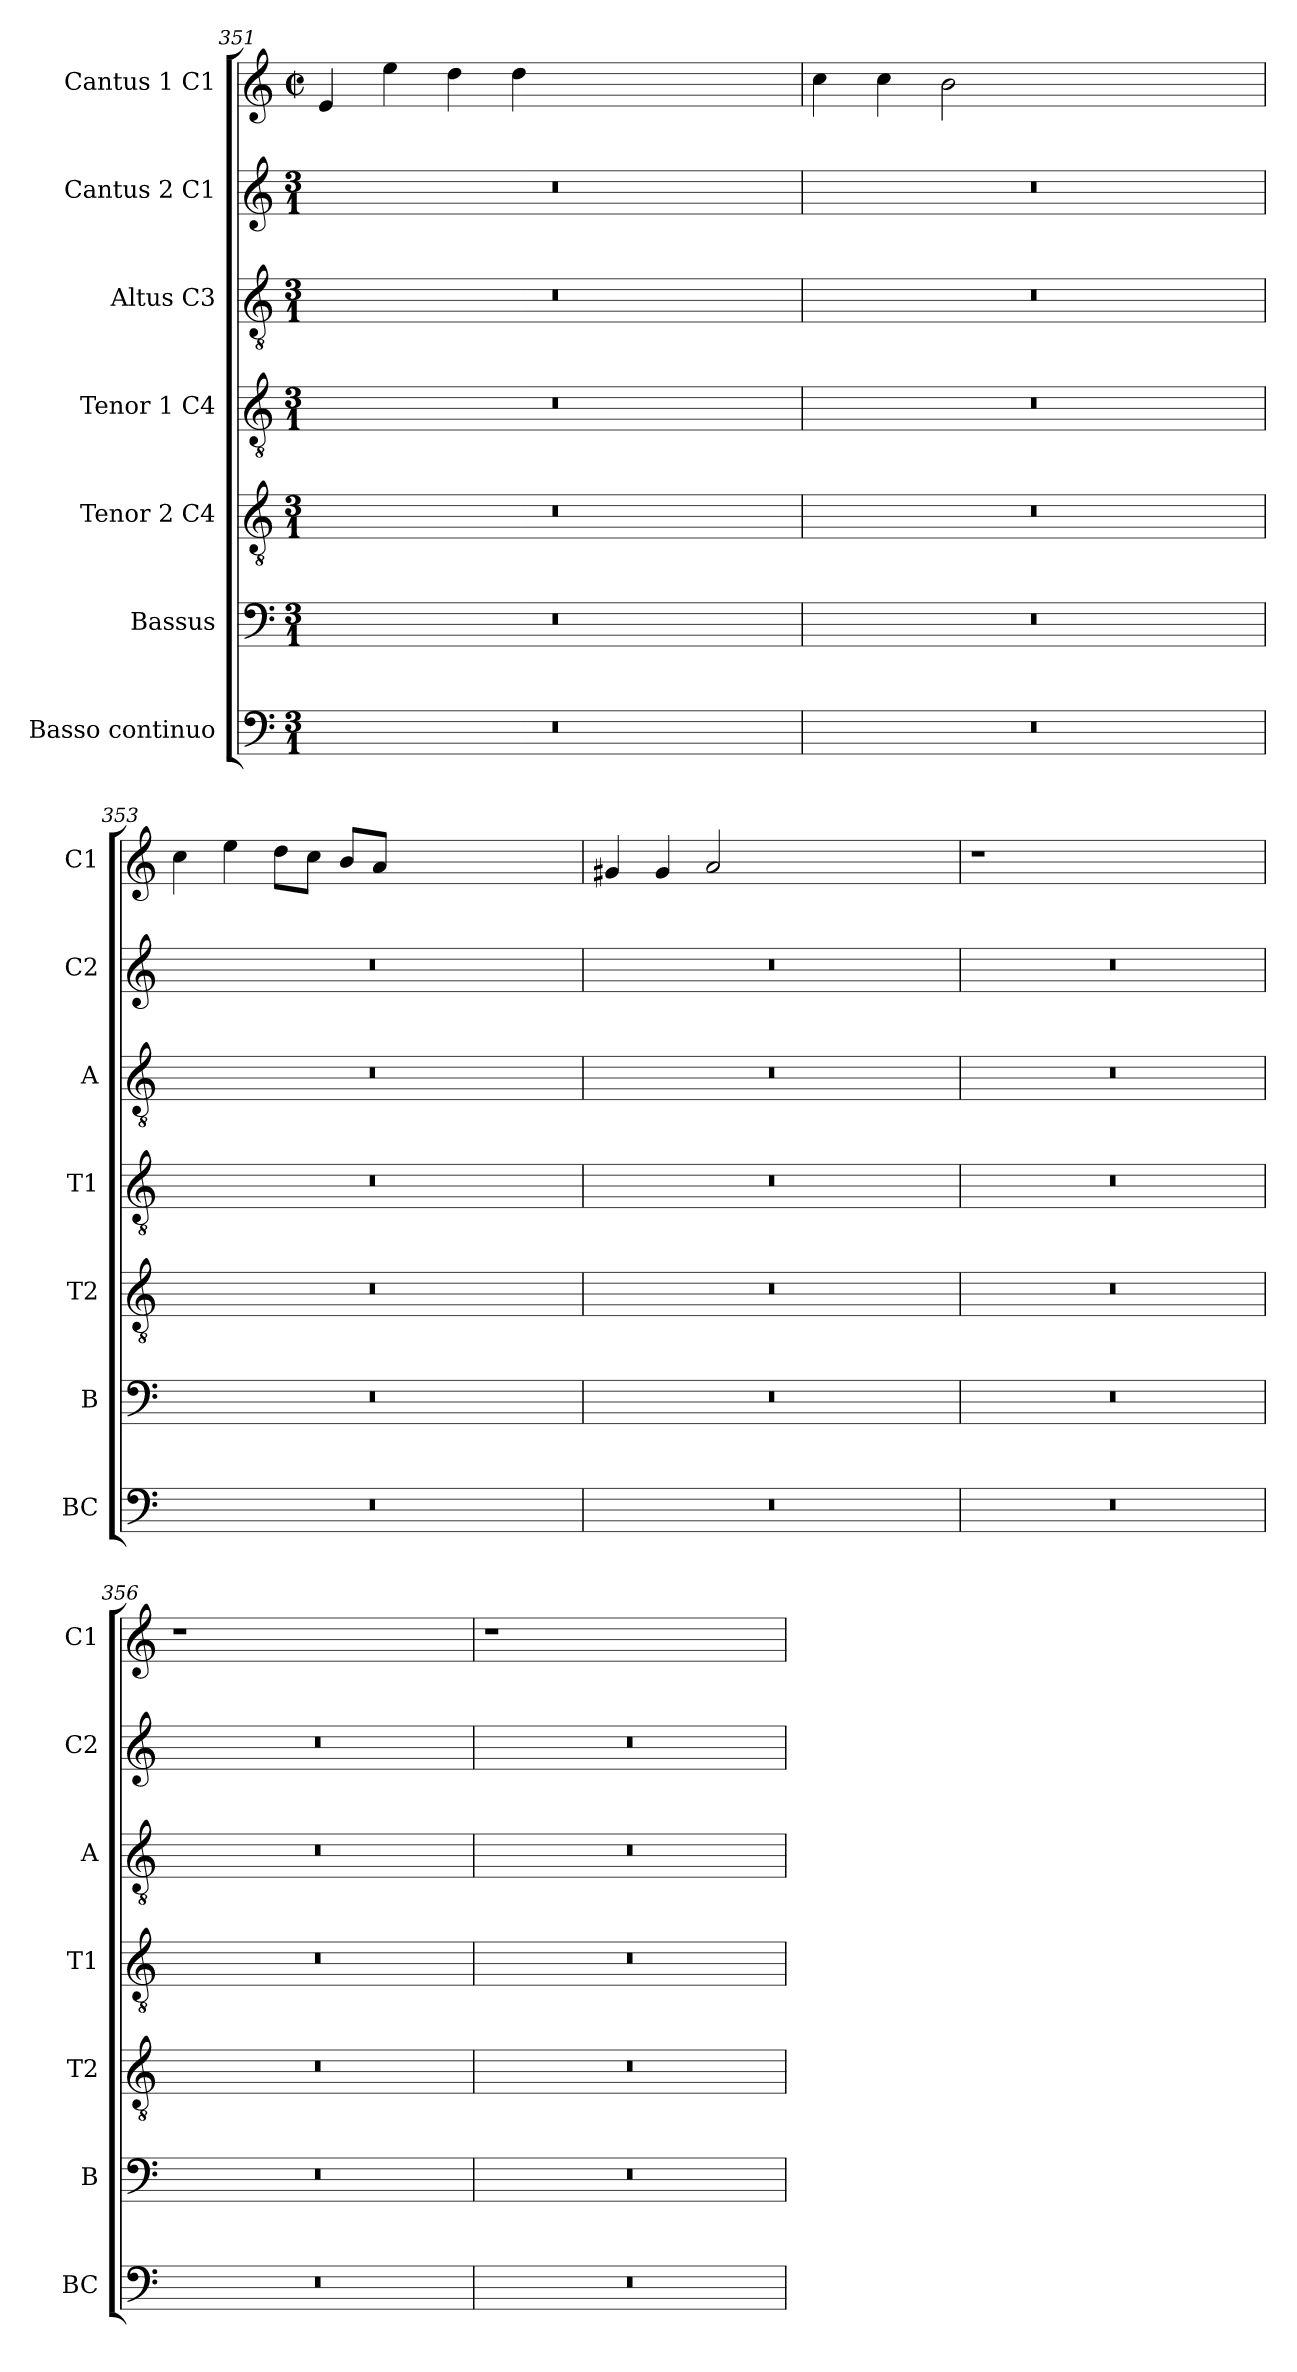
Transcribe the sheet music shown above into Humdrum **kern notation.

**kern	**kern	**kern	**kern	**kern	**kern	**kern
*part7	*part6	*part5	*part4	*part3	*part2	*part1
*staff7	*staff6	*staff5	*staff4	*staff3	*staff2	*staff1
*I"Basso continuo	*I"Bassus	*I"Tenor 2 C4	*I"Tenor 1 C4	*I"Altus C3	*I"Cantus 2 C1	*I"Cantus 1 C1
*I'BC	*I'B	*I'T2	*I'T1	*I'A	*I'C2	*I'C1
*clefF4	*clefF4	*clefGv2	*clefGv2	*clefGv2	*clefG2	*clefG2
*ITrd7c12	*	*	*	*	*	*
*k[]	*k[]	*k[]	*k[]	*k[]	*k[]	*k[]
*C:	*C:	*C:	*C:	*C:	*C:	*C:
*M3/1	*M3/1	*M3/1	*M3/1	*M3/1	*M3/1	*M2/2
*	*	*	*	*	*	*met(c|)
=351	=351	=351	=351	=351	=351	=351
0.r	0.r	0.r	0.r	0.r	0.r	4e/
.	.	.	.	.	.	4ee\
.	.	.	.	.	.	4dd\
.	.	.	.	.	.	4dd\
.	.	.	.	.	.	0ryy
=352	=352	=352	=352	=352	=352	=352
0.r	0.r	0.r	0.r	0.r	0.r	4cc\
.	.	.	.	.	.	4cc\
.	.	.	.	.	.	2b\
.	.	.	.	.	.	0ryy
!!LO:LB:g=z
=353	=353	=353	=353	=353	=353	=353
0.r	0.r	0.r	0.r	0.r	0.r	4cc\
.	.	.	.	.	.	4ee\
.	.	.	.	.	.	8dd\L
.	.	.	.	.	.	8cc\J
.	.	.	.	.	.	8b/L
.	.	.	.	.	.	8a/J
.	.	.	.	.	.	0ryy
=354	=354	=354	=354	=354	=354	=354
0.r	0.r	0.r	0.r	0.r	0.r	4g#X/
.	.	.	.	.	.	4g#/
.	.	.	.	.	.	2a/
.	.	.	.	.	.	0ryy
=355	=355	=355	=355	=355	=355	=355
0.r	0.r	0.r	0.r	0.r	0.r	1r
.	.	.	.	.	.	0ryy
=356	=356	=356	=356	=356	=356	=356
0.r	0.r	0.r	0.r	0.r	0.r	1r
.	.	.	.	.	.	0ryy
=357	=357	=357	=357	=357	=357	=357
0.r	0.r	0.r	0.r	0.r	0.r	1r
.	.	.	.	.	.	0ryy
=	=	=	=	=	=	=
*-	*-	*-	*-	*-	*-	*-
